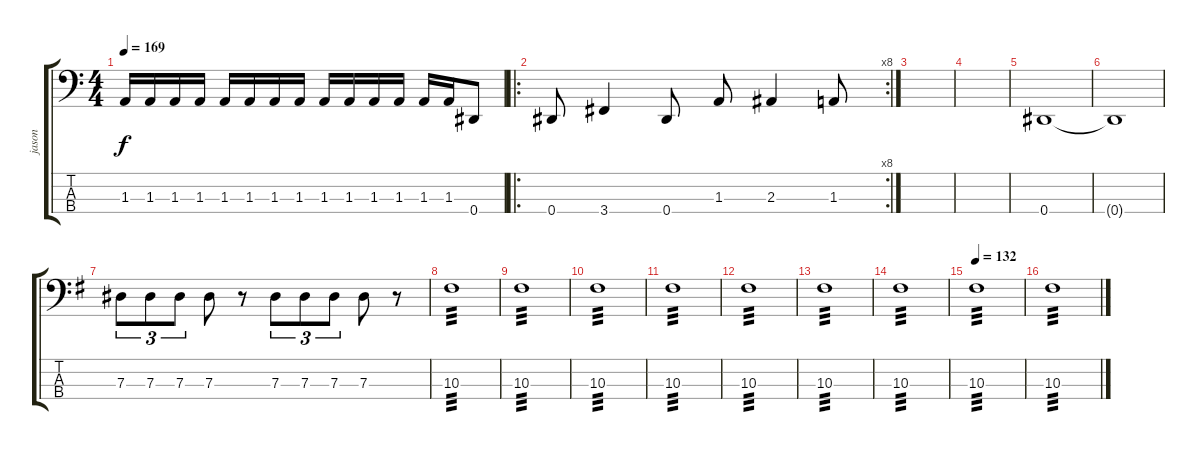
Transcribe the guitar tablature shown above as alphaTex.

\track ("jason" "jason") {instrument electricbasspick}
\staff {score tabs}
\tuning (Gb2 Db2 Ab1 Eb1) {hide}
\ts (4 4)
\tempo 169
\clef f4
\ks c
1.3.16{dy f} 1.3.16 1.3.16 1.3.16 1.3.16 1.3.16 1.3.16 1.3.16 1.3.16 1.3.16 1.3.16 1.3.16 1.3.16 1.3.16 0.4.8 |
\ro
\rc 8
0.4.8 3.4.4 0.4.8 1.3.8 2.3.4 1.3.8 |
|
|
0.4.1 |
0.4{t}.1 |
\ks g
7.3.8{tu (3 2)} 7.3.8{tu (3 2)} 7.3.8{tu (3 2)} 7.3.8 r.8 7.3.8{tu (3 2)} 7.3.8{tu (3 2)} 7.3.8{tu (3 2)} 7.3.8 r.8 |
10.3.1{tp 3} |
10.3.1{tp 3} |
10.3.1{tp 3} |
10.3.1{tp 3} |
10.3.1{tp 3} |
10.3.1{tp 3} |
10.3.1{tp 3} |
\tempo 132
10.3.1{tp 3} |
10.3.1{tp 3}
